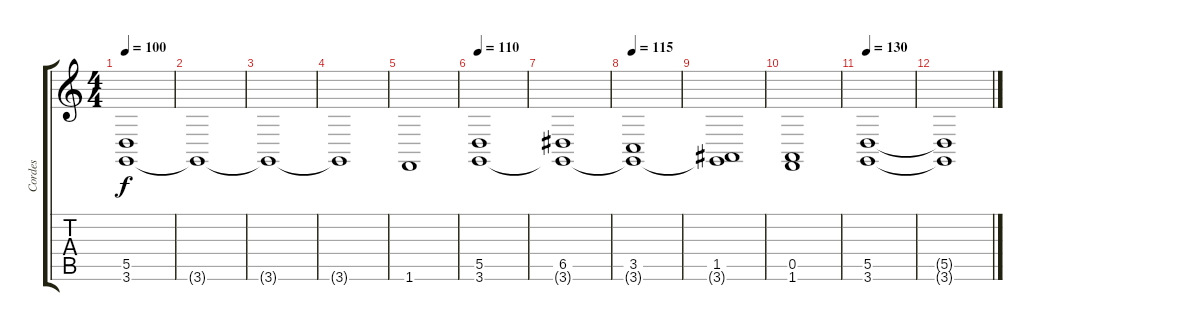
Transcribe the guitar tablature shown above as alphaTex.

\track ("Cordes" "Cordes") {instrument stringensemble2}
\staff {score tabs}
\tuning (E4 B3 G3 D3 A2 E2) {hide}
\ts (4 4)
\tempo 100
\clef g2
\ks c
(5.5 3.6).1{dy f} |
3.6{t}.1 |
3.6{t}.1 |
3.6{t}.1 |
1.6.1 |
\tempo 110
(5.5 3.6).1 |
(6.5 3.6{t}).1 |
\tempo 115
(3.5 3.6{t}).1 |
(1.5 3.6{t}).1 |
(0.5 1.6).1 |
\tempo 130
(5.5 3.6).1 |
(5.5{t} 3.6{t}).1
